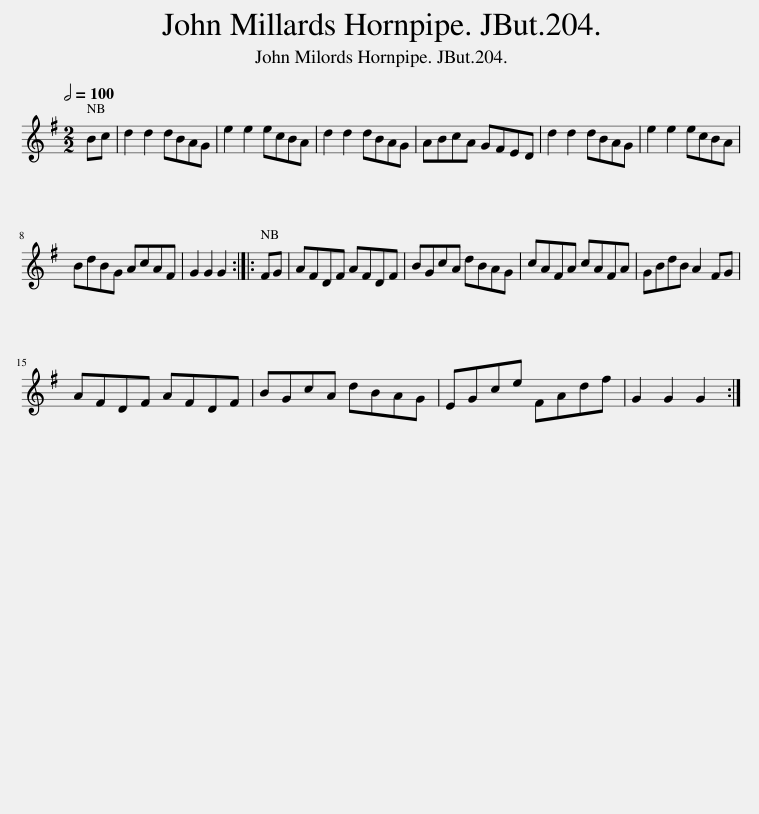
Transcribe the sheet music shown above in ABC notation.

X:1
L:1/8
Q:1/2=100
M:2/2
I:linebreak $
K:G
V:1 treble
V:1
 Bc | d2 d2 dBAG | e2 e2 ecBA | d2 d2 dBAG | ABcA GFED | %5
 d2 d2 dBAG | e2 e2 ecBA |$ BdBG AcAF | G2 G2 G2 :: FG | %10
 AFDF AFDF | BGcA dBAG | cAFA cAFA | GBdB A2 FG |$ AFDF AFDF | %15
 BGcA dBAG | EGce FAdf | G2 G2 G2 :| %18
